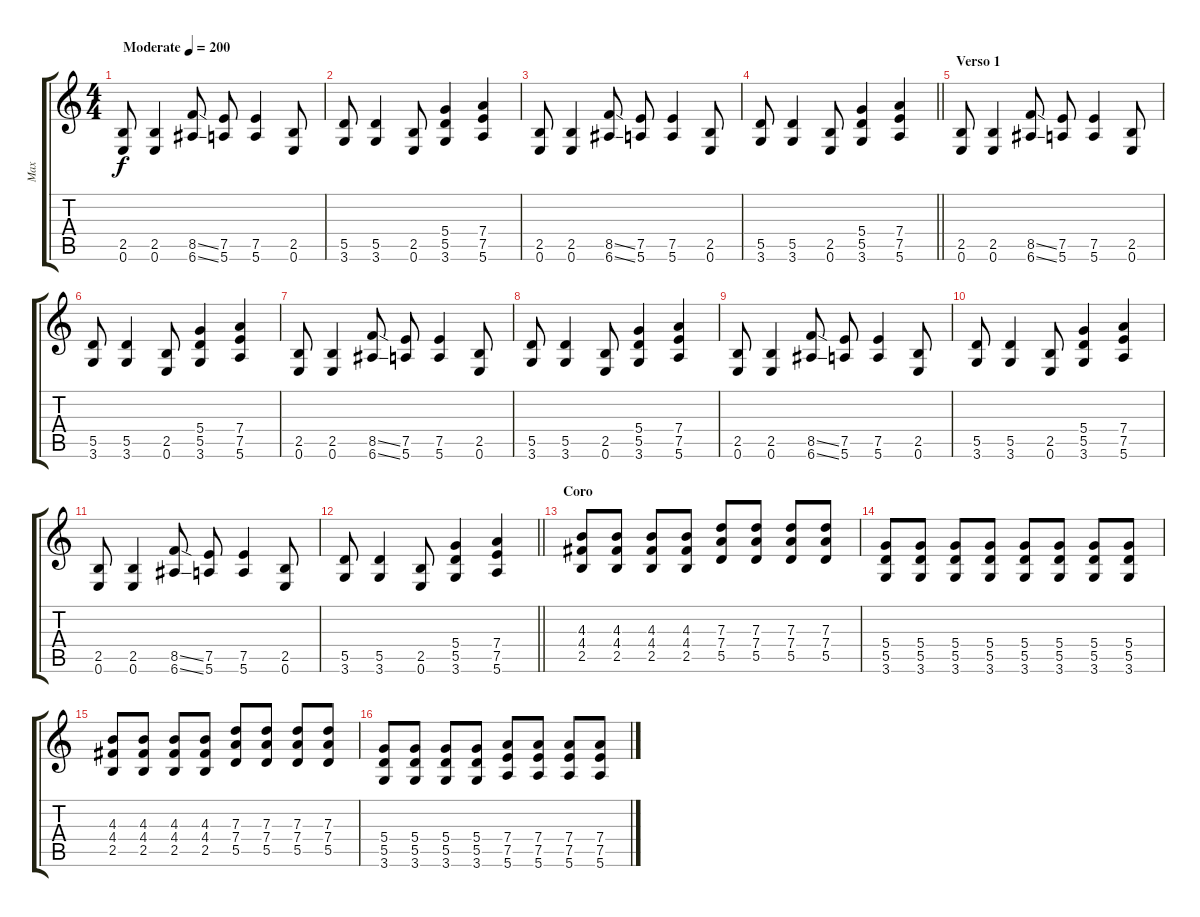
\track ("Max" "Max") {instrument overdrivenguitar}
\staff {score tabs}
\tuning (E4 B3 G3 D3 A2 E2) {hide}
\ts (4 4)
\tempo (200 "Moderate")
\clef g2
\ks c
(2.5 0.6).8{dy f instrument overdrivenguitar} (2.5 0.6).4 (8.5{ss} 6.6{ss}).8 (7.5 5.6).8 (7.5 5.6).4 (2.5 0.6).8 |
(5.5 3.6).8 (5.5 3.6).4 (2.5 0.6).8 (5.4 5.5 3.6).4 (7.4 7.5 5.6).4 |
(2.5 0.6).8 (2.5 0.6).4 (8.5{ss} 6.6{ss}).8 (7.5 5.6).8 (7.5 5.6).4 (2.5 0.6).8 |
\barLineRight lightlight
(5.5 3.6).8 (5.5 3.6).4 (2.5 0.6).8 (5.4 5.5 3.6).4 (7.4 7.5 5.6).4 |
\section ("" "Verso 1")
(2.5 0.6).8 (2.5 0.6).4 (8.5{ss} 6.6{ss}).8 (7.5 5.6).8 (7.5 5.6).4 (2.5 0.6).8 |
(5.5 3.6).8 (5.5 3.6).4 (2.5 0.6).8 (5.4 5.5 3.6).4 (7.4 7.5 5.6).4 |
(2.5 0.6).8 (2.5 0.6).4 (8.5{ss} 6.6{ss}).8 (7.5 5.6).8 (7.5 5.6).4 (2.5 0.6).8 |
(5.5 3.6).8 (5.5 3.6).4 (2.5 0.6).8 (5.4 5.5 3.6).4 (7.4 7.5 5.6).4 |
(2.5 0.6).8 (2.5 0.6).4 (8.5{ss} 6.6{ss}).8 (7.5 5.6).8 (7.5 5.6).4 (2.5 0.6).8 |
(5.5 3.6).8 (5.5 3.6).4 (2.5 0.6).8 (5.4 5.5 3.6).4 (7.4 7.5 5.6).4 |
(2.5 0.6).8 (2.5 0.6).4 (8.5{ss} 6.6{ss}).8 (7.5 5.6).8 (7.5 5.6).4 (2.5 0.6).8 |
\barLineRight lightlight
(5.5 3.6).8 (5.5 3.6).4 (2.5 0.6).8 (5.4 5.5 3.6).4 (7.4 7.5 5.6).4 |
\section ("" "Coro")
(4.3 4.4 2.5).8 (4.3 4.4 2.5).8 (4.3 4.4 2.5).8 (4.3 4.4 2.5).8 (7.3 7.4 5.5).8 (7.3 7.4 5.5).8 (7.3 7.4 5.5).8 (7.3 7.4 5.5).8 |
(5.4 5.5 3.6).8 (5.4 5.5 3.6).8 (5.4 5.5 3.6).8 (5.4 5.5 3.6).8 (5.4 5.5 3.6).8 (5.4 5.5 3.6).8 (5.4 5.5 3.6).8 (5.4 5.5 3.6).8 |
(4.3 4.4 2.5).8 (4.3 4.4 2.5).8 (4.3 4.4 2.5).8 (4.3 4.4 2.5).8 (7.3 7.4 5.5).8 (7.3 7.4 5.5).8 (7.3 7.4 5.5).8 (7.3 7.4 5.5).8 |
(5.4 5.5 3.6).8 (5.4 5.5 3.6).8 (5.4 5.5 3.6).8 (5.4 5.5 3.6).8 (7.4 7.5 5.6).8 (7.4 7.5 5.6).8 (7.4 7.5 5.6).8 (7.4 7.5 5.6).8
